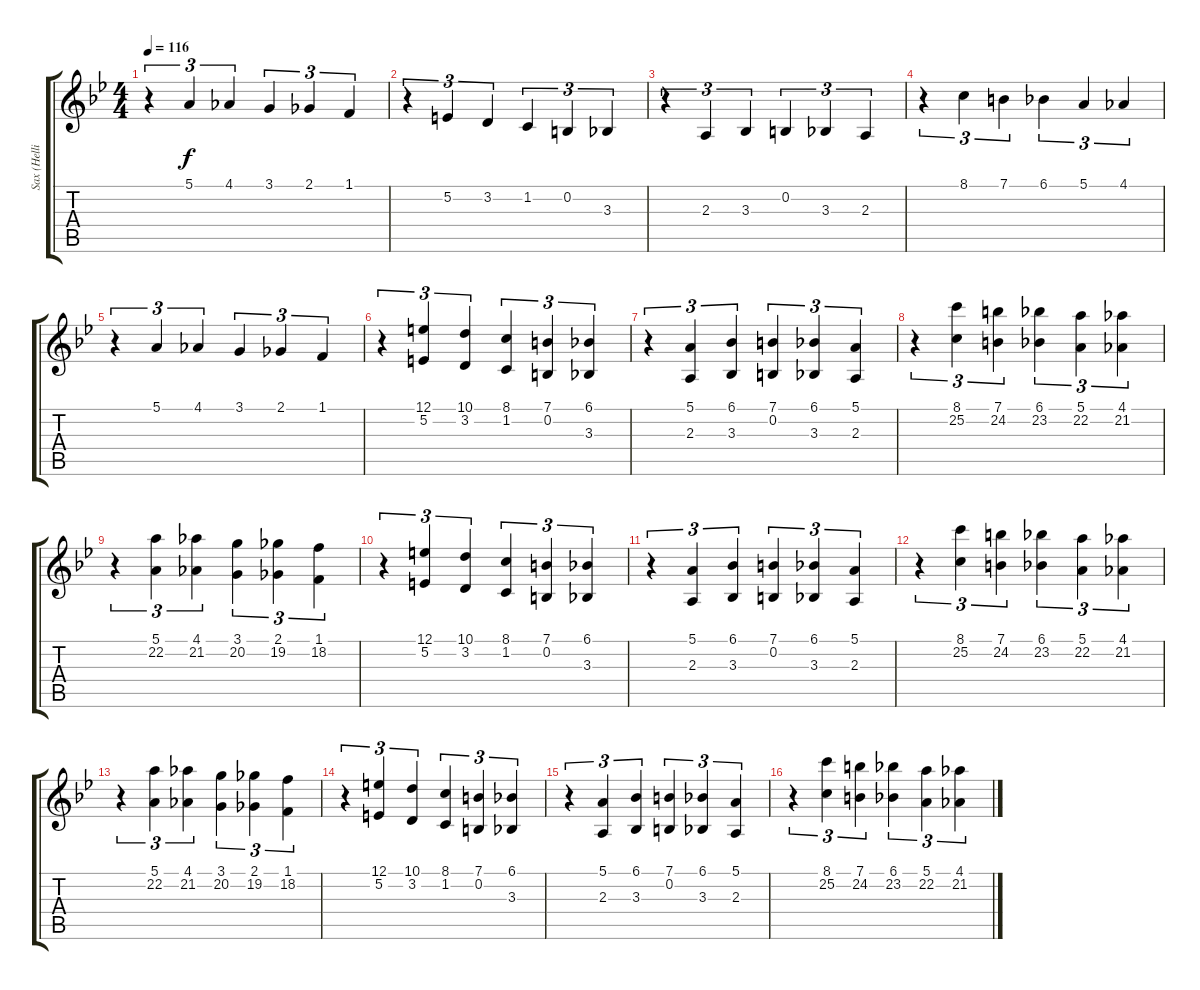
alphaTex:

\track ("Sax (Helliwell)" "Sax (Helli") {instrument sopranosax}
\staff {score tabs}
\tuning (E4 B3 G3 D3 A2 E2) {hide}
\ts (4 4)
\tempo 116
\clef g2
\ks bb
r.4{tu (3 2) dy f} 5.1.4{tu (3 2)} 4.1.4{tu (3 2)} 3.1.4{tu (3 2)} 2.1.4{tu (3 2)} 1.1.4{tu (3 2)} |
r.4{tu (3 2)} 5.2.4{tu (3 2)} 3.2.4{tu (3 2)} 1.2.4{tu (3 2)} 0.2.4{tu (3 2)} 3.3.4{tu (3 2)} |
r.4{tu (3 2)} 2.3.4{tu (3 2)} 3.3.4{tu (3 2)} 0.2.4{tu (3 2)} 3.3.4{tu (3 2)} 2.3.4{tu (3 2)} |
r.4{tu (3 2)} 8.1.4{tu (3 2)} 7.1.4{tu (3 2)} 6.1.4{tu (3 2)} 5.1.4{tu (3 2)} 4.1.4{tu (3 2)} |
r.4{tu (3 2)} 5.1.4{tu (3 2)} 4.1.4{tu (3 2)} 3.1.4{tu (3 2)} 2.1.4{tu (3 2)} 1.1.4{tu (3 2)} |
r.4{tu (3 2)} (12.1 5.2).4{tu (3 2)} (10.1 3.2).4{tu (3 2)} (8.1 1.2).4{tu (3 2)} (7.1 0.2).4{tu (3 2)} (6.1 3.3).4{tu (3 2)} |
r.4{tu (3 2)} (5.1 2.3).4{tu (3 2)} (6.1 3.3).4{tu (3 2)} (7.1 0.2).4{tu (3 2)} (6.1 3.3).4{tu (3 2)} (5.1 2.3).4{tu (3 2)} |
r.4{tu (3 2)} (8.1 25.2).4{tu (3 2)} (7.1 24.2).4{tu (3 2)} (6.1 23.2).4{tu (3 2)} (5.1 22.2).4{tu (3 2)} (4.1 21.2).4{tu (3 2)} |
r.4{tu (3 2)} (5.1 22.2).4{tu (3 2)} (4.1 21.2).4{tu (3 2)} (3.1 20.2).4{tu (3 2)} (2.1 19.2).4{tu (3 2)} (1.1 18.2).4{tu (3 2)} |
r.4{tu (3 2)} (12.1 5.2).4{tu (3 2)} (10.1 3.2).4{tu (3 2)} (8.1 1.2).4{tu (3 2)} (7.1 0.2).4{tu (3 2)} (6.1 3.3).4{tu (3 2)} |
r.4{tu (3 2)} (5.1 2.3).4{tu (3 2)} (6.1 3.3).4{tu (3 2)} (7.1 0.2).4{tu (3 2)} (6.1 3.3).4{tu (3 2)} (5.1 2.3).4{tu (3 2)} |
r.4{tu (3 2)} (8.1 25.2).4{tu (3 2)} (7.1 24.2).4{tu (3 2)} (6.1 23.2).4{tu (3 2)} (5.1 22.2).4{tu (3 2)} (4.1 21.2).4{tu (3 2)} |
r.4{tu (3 2)} (5.1 22.2).4{tu (3 2)} (4.1 21.2).4{tu (3 2)} (3.1 20.2).4{tu (3 2)} (2.1 19.2).4{tu (3 2)} (1.1 18.2).4{tu (3 2)} |
r.4{tu (3 2) volume 8} (12.1 5.2).4{tu (3 2)} (10.1 3.2).4{tu (3 2)} (8.1 1.2).4{tu (3 2)} (7.1 0.2).4{tu (3 2)} (6.1 3.3).4{tu (3 2)} |
r.4{tu (3 2)} (5.1 2.3).4{tu (3 2)} (6.1 3.3).4{tu (3 2)} (7.1 0.2).4{tu (3 2)} (6.1 3.3).4{tu (3 2)} (5.1 2.3).4{tu (3 2)} |
r.4{tu (3 2)} (8.1 25.2).4{tu (3 2)} (7.1 24.2).4{tu (3 2)} (6.1 23.2).4{tu (3 2)} (5.1 22.2).4{tu (3 2)} (4.1 21.2).4{tu (3 2)}
